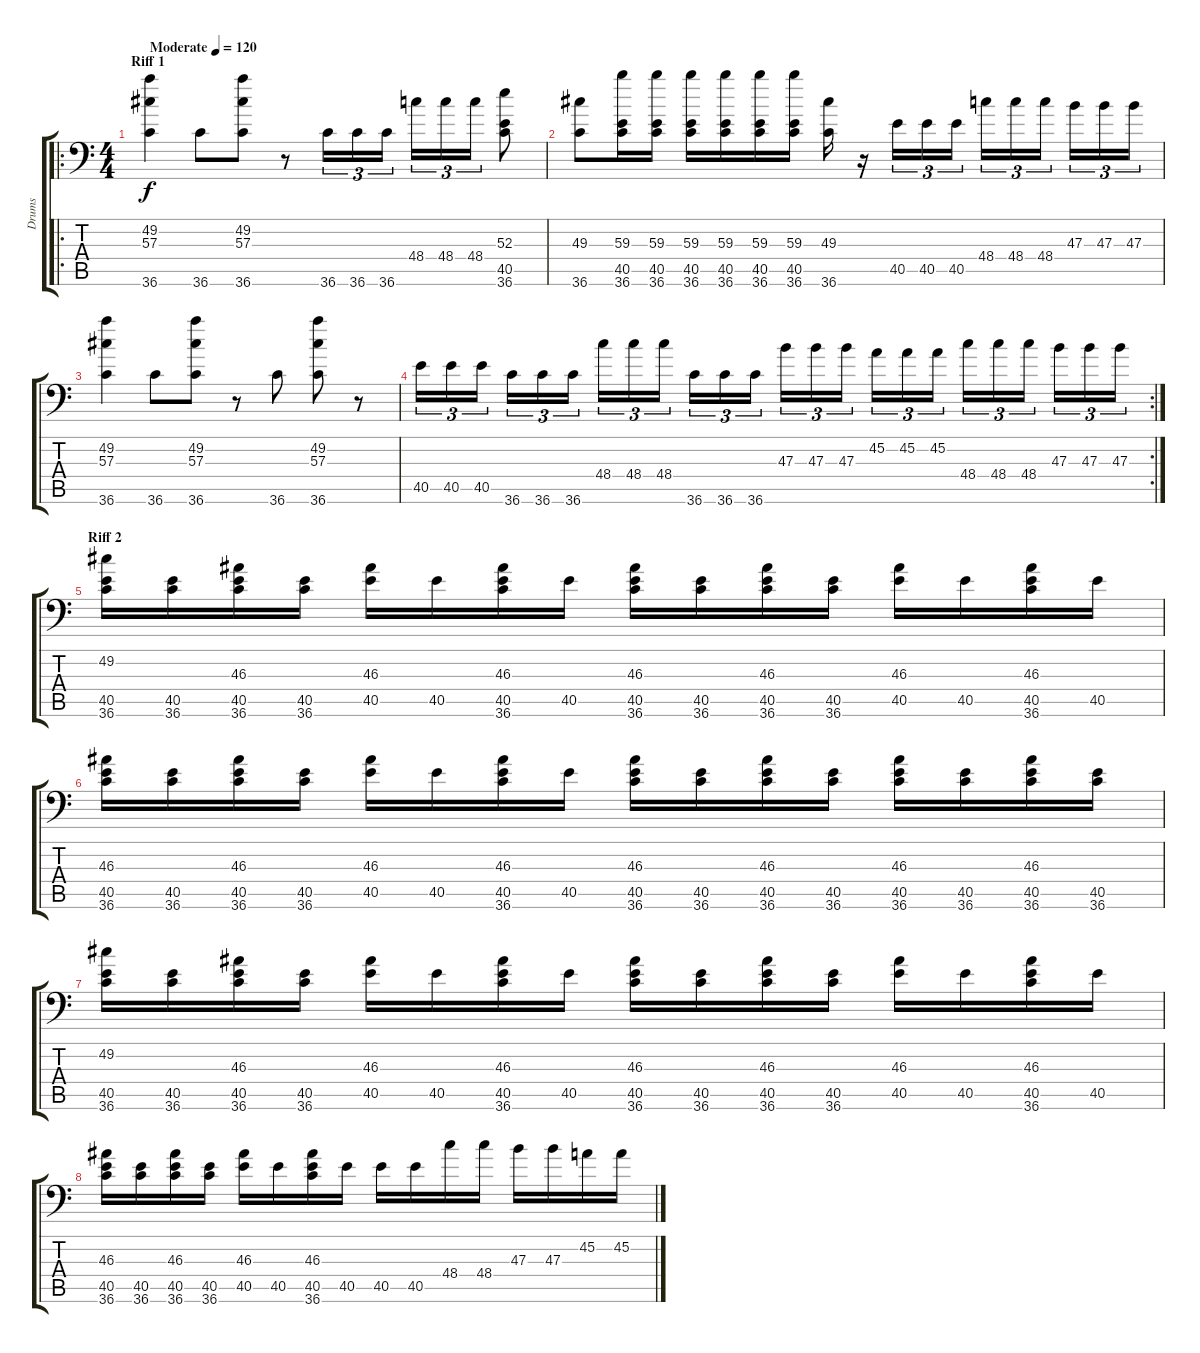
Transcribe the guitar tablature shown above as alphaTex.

\track ("Drums" "Drums") {instrument acousticgrandpiano}
\staff {score tabs}
\tuning (C-1 C-1 C-1 C-1 C-1 C-1) {hide}
\ro
\ts (4 4)
\section ("" "Riff 1")
\tempo (120 "Moderate")
\clef f4
\ks c
(49.2 57.3 36.6).4{dy f instrument acousticgrandpiano} 36.6.8 (49.2 57.3 36.6).8 r.8 36.6.16{tu (3 2)} 36.6.16{tu (3 2)} 36.6.16{tu (3 2)} 48.4.16{tu (3 2)} 48.4.16{tu (3 2)} 48.4.16{tu (3 2)} (52.3 40.5 36.6).8 |
(49.3 36.6).8 (59.3 40.5 36.6).16 (59.3 40.5 36.6).16 (59.3 40.5 36.6).16 (59.3 40.5 36.6).16 (59.3 40.5 36.6).16 (59.3 40.5 36.6).16 (49.3 36.6).16 r.16 40.5.16{tu (3 2)} 40.5.16{tu (3 2)} 40.5.16{tu (3 2)} 48.4.16{tu (3 2)} 48.4.16{tu (3 2)} 48.4.16{tu (3 2)} 47.3.16{tu (3 2)} 47.3.16{tu (3 2)} 47.3.16{tu (3 2)} |
(49.2 57.3 36.6).4 36.6.8 (49.2 57.3 36.6).8 r.8 36.6.8 (49.2 57.3 36.6).8 r.8 |
\rc 2
40.5.16{tu (3 2)} 40.5.16{tu (3 2)} 40.5.16{tu (3 2)} 36.6.16{tu (3 2)} 36.6.16{tu (3 2)} 36.6.16{tu (3 2)} 48.4.16{tu (3 2)} 48.4.16{tu (3 2)} 48.4.16{tu (3 2)} 36.6.16{tu (3 2)} 36.6.16{tu (3 2)} 36.6.16{tu (3 2)} 47.3.16{tu (3 2)} 47.3.16{tu (3 2)} 47.3.16{tu (3 2)} 45.2.16{tu (3 2)} 45.2.16{tu (3 2)} 45.2.16{tu (3 2)} 48.4.16{tu (3 2)} 48.4.16{tu (3 2)} 48.4.16{tu (3 2)} 47.3.16{tu (3 2)} 47.3.16{tu (3 2)} 47.3.16{tu (3 2)} |
\section ("" "Riff 2")
(49.2 40.5 36.6).16 (40.5 36.6).16 (46.3 40.5 36.6).16 (40.5 36.6).16 (46.3 40.5).16 40.5.16 (46.3 40.5 36.6).16 40.5.16 (46.3 40.5 36.6).16 (40.5 36.6).16 (46.3 40.5 36.6).16 (40.5 36.6).16 (46.3 40.5).16 40.5.16 (46.3 40.5 36.6).16 40.5.16 |
(46.3 40.5 36.6).16 (40.5 36.6).16 (46.3 40.5 36.6).16 (40.5 36.6).16 (46.3 40.5).16 40.5.16 (46.3 40.5 36.6).16 40.5.16 (46.3 40.5 36.6).16 (40.5 36.6).16 (46.3 40.5 36.6).16 (40.5 36.6).16 (46.3 40.5 36.6).16 (40.5 36.6).16 (46.3 40.5 36.6).16 (40.5 36.6).16 |
(49.2 40.5 36.6).16 (40.5 36.6).16 (46.3 40.5 36.6).16 (40.5 36.6).16 (46.3 40.5).16 40.5.16 (46.3 40.5 36.6).16 40.5.16 (46.3 40.5 36.6).16 (40.5 36.6).16 (46.3 40.5 36.6).16 (40.5 36.6).16 (46.3 40.5).16 40.5.16 (46.3 40.5 36.6).16 40.5.16 |
(46.3 40.5 36.6).16 (40.5 36.6).16 (46.3 40.5 36.6).16 (40.5 36.6).16 (46.3 40.5).16 40.5.16 (46.3 40.5 36.6).16 40.5.16 40.5.16 40.5.16 48.4.16 48.4.16 47.3.16 47.3.16 45.2.16 45.2.16
